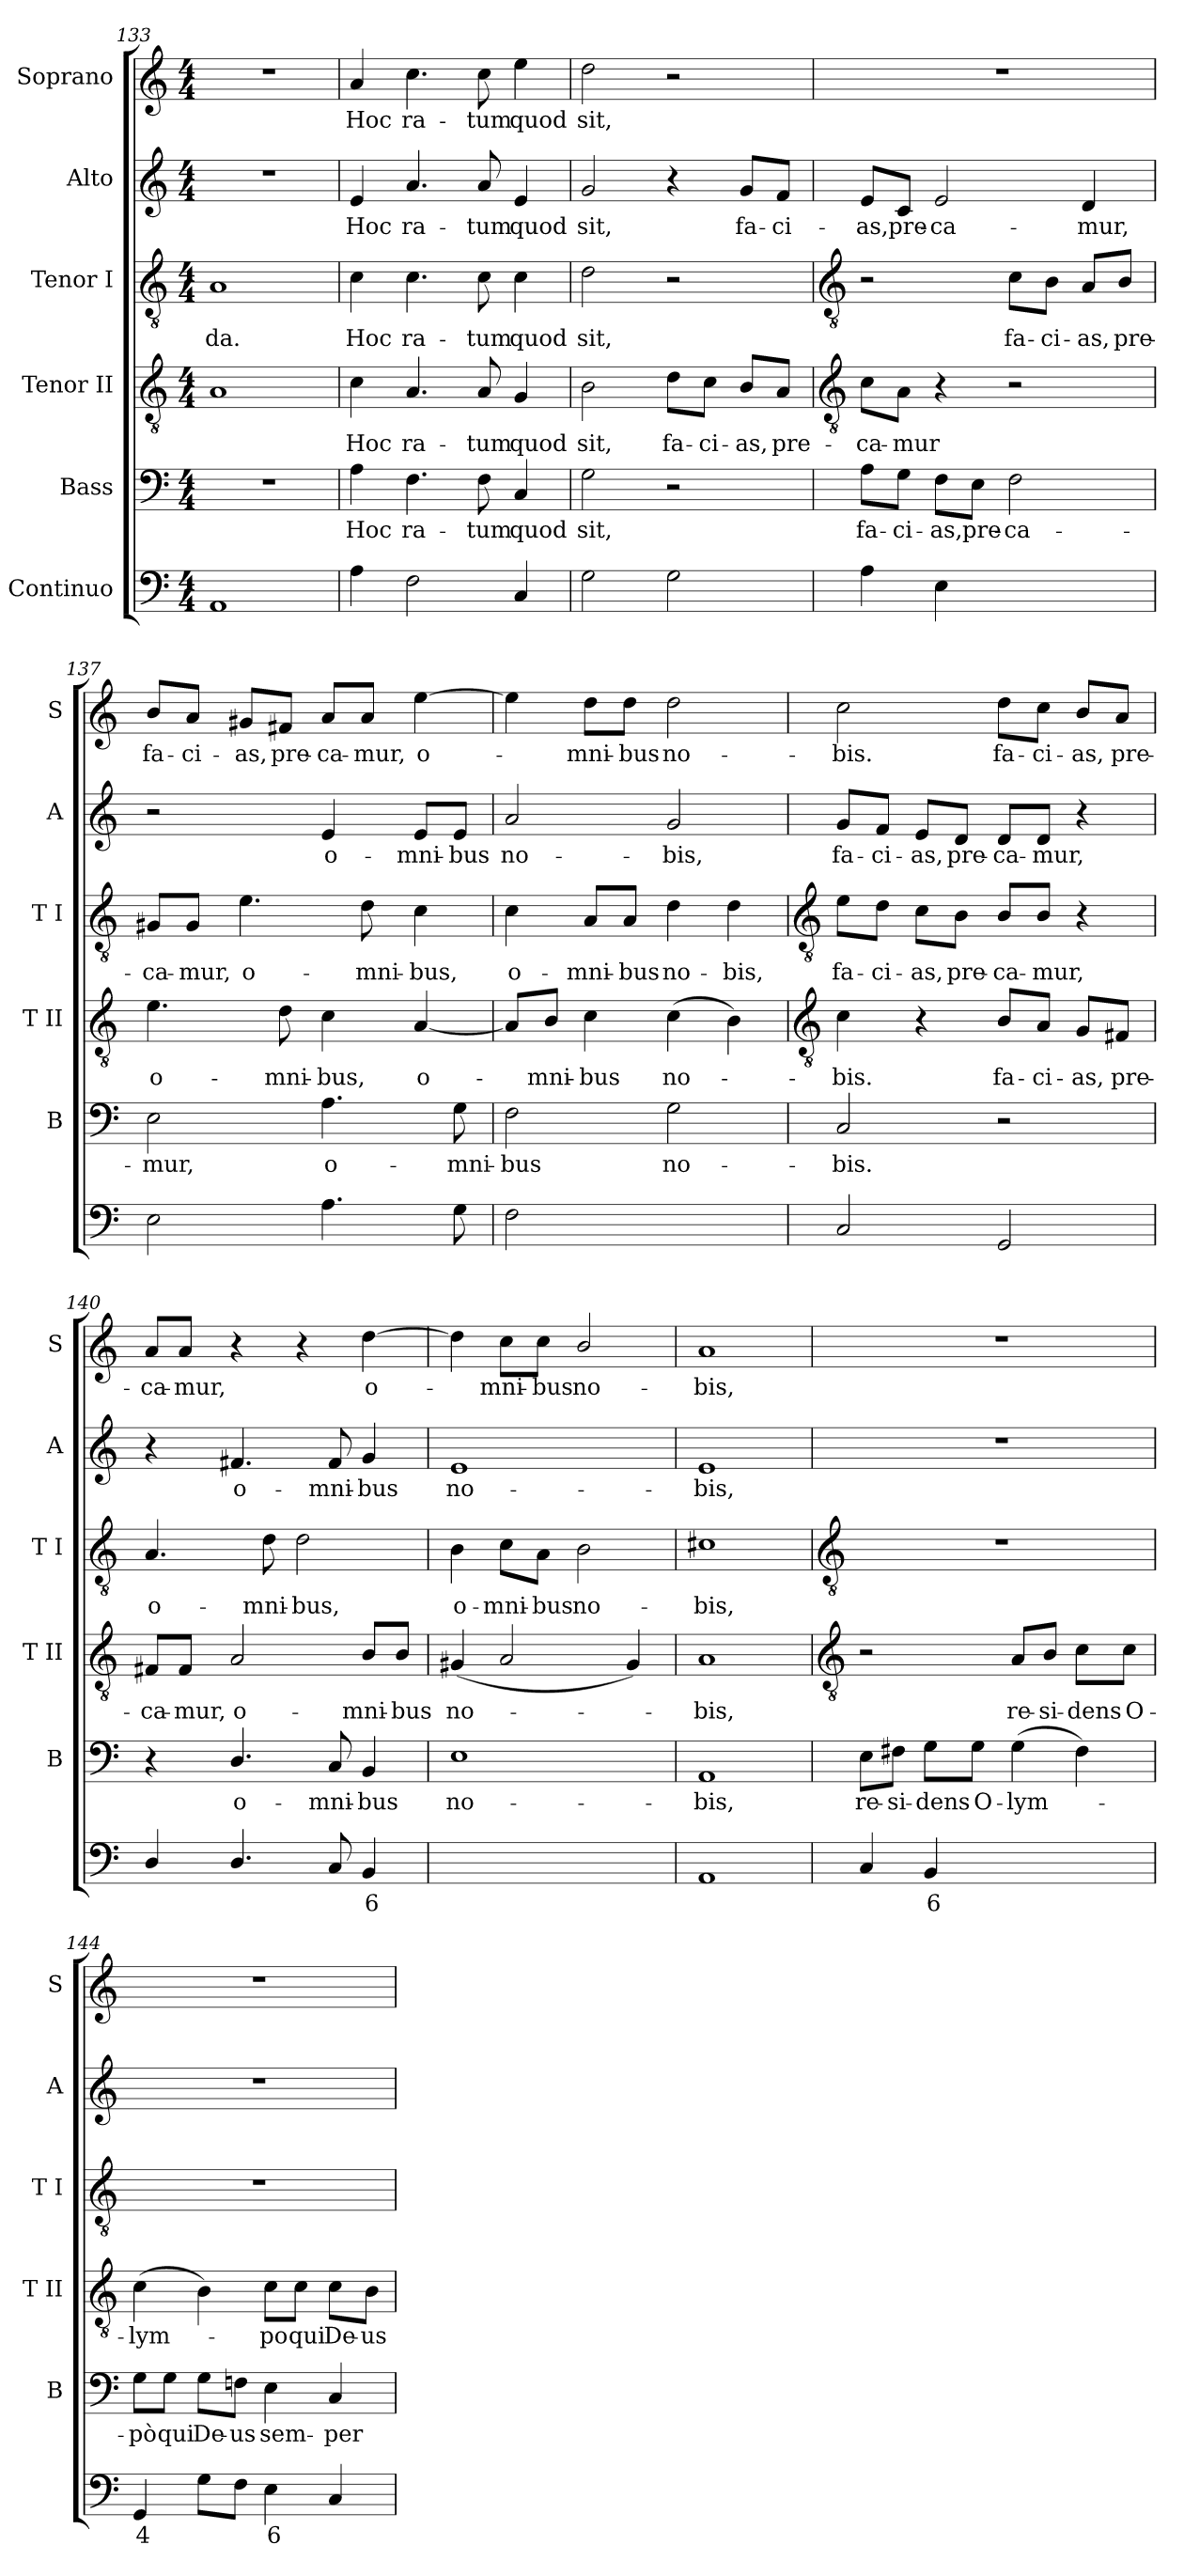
**kern	**text	**text	**kern	**text	**kern	**text	**kern	**text	**kern	**text	**kern	**text
*part6	*part6	*part6	*part5	*part5	*part4	*part4	*part3	*part3	*part2	*part2	*part1	*part1
*staff6	*staff6	*staff6	*staff5	*staff5	*staff4	*staff4	*staff3	*staff3	*staff2	*staff2	*staff1	*staff1
*I"Continuo	*	*	*I"Bass	*	*I"Tenor II	*	*I"Tenor I	*	*I"Alto	*	*I"Soprano	*
*	*	*	*I'B	*	*I'T II	*	*I'T I	*	*I'A	*	*I'S	*
*clefF4	*	*	*clefF4	*	*clefGv2	*	*clefGv2	*	*clefG2	*	*clefG2	*
*k[]	*	*	*k[]	*	*k[]	*	*k[]	*	*k[]	*	*k[]	*
*C:	*	*	*C:	*	*C:	*	*C:	*	*C:	*	*C:	*
*M4/4	*	*	*M4/4	*	*M4/4	*	*M4/4	*	*M4/4	*	*M4/4	*
=133	=133	=133	=133	=133	=133	=133	=133	=133	=133	=133	=133	=133
!	!	!	!	!	!	!	!	!LO:LY:b	!	!	!	!
1AA	.	.	1r	.	1A	.	1A	-da.	1r	.	1r	.
=134	=134	=134	=134	=134	=134	=134	=134	=134	=134	=134	=134	=134
!	!	!	!	!LO:LY:b	!	!LO:LY:b	!	!LO:LY:b	!	!LO:LY:b	!	!LO:LY:b
4A	.	.	4A	Hoc	4c	Hoc	4c	Hoc	4e	Hoc	4a	Hoc
!	!	!	!	!LO:LY:b	!	!LO:LY:b	!	!LO:LY:b	!	!LO:LY:b	!	!LO:LY:b
2F	.	.	4.F	ra-	4.A	ra-	4.c	ra-	4.a	ra-	4.cc	ra-
!	!	!	!	!LO:LY:b	!	!LO:LY:b	!	!LO:LY:b	!	!LO:LY:b	!	!LO:LY:b
.	.	.	8F	-tum	8A	-tum	8c	-tum	8a	-tum	8cc	-tum
!	!	!	!	!LO:LY:b	!	!LO:LY:b	!	!LO:LY:b	!	!LO:LY:b	!	!LO:LY:b
4C	.	.	4C	quod	4G	quod	4c	quod	4e	quod	4ee	quod
=135	=135	=135	=135	=135	=135	=135	=135	=135	=135	=135	=135	=135
!	!	!	!	!LO:LY:b	!	!LO:LY:b	!	!LO:LY:b	!	!LO:LY:b	!	!LO:LY:b
2G	.	.	2G	sit,	2B	sit,	2d	sit,	2g	sit,	2dd	sit,
!	!	!	!	!	!	!LO:LY:b	!	!	!	!	!	!
2G	.	.	2r	.	8d\L	fa-	2r	.	4r	.	2r	.
!	!	!	!	!	!	!LO:LY:b	!	!	!	!	!	!
.	.	.	.	.	8c\J	-ci-	.	.	.	.	.	.
!	!	!	!	!	!	!LO:LY:b	!	!	!	!LO:LY:b	!	!
.	.	.	.	.	8B/L	-as,	.	.	8g/L	fa-	.	.
!	!	!	!	!	!	!LO:LY:b	!	!	!	!LO:LY:b	!	!
.	.	.	.	.	8A/J	pre-	.	.	8f/J	-ci-	.	.
!!LO:LB:g=z
=136	=136	=136	=136	=136	=136	=136	=136	=136	=136	=136	=136	=136
*	*	*	*	*	*clefGv2	*	*clefGv2	*	*	*	*	*
!	!	!	!	!LO:LY:b	!	!LO:LY:b	!	!	!	!LO:LY:b	!	!
4A	.	.	8A\L	fa-	8c\L	-ca-	2r	.	8e/L	-as,	1r	.
!	!	!	!	!LO:LY:b	!	!LO:LY:b	!	!	!	!LO:LY:b	!	!
.	.	.	8G\J	-ci-	8A\J	-mur	.	.	8c/J	pre-	.	.
!	!	!	!	!LO:LY:b	!	!	!	!	!	!LO:LY:b	!	!
4E	.	.	8F\L	-as,	4r	.	.	.	2e	-ca-	.	.
!	!	!	!	!LO:LY:b	!	!	!	!	!	!	!	!
.	.	.	8E\J	pre-	.	.	.	.	.	.	.	.
!	!LO:LY:b	!	!	!LO:LY:b	!	!	!	!LO:LY:b	!	!	!	!
[4Fyy	7	.	2F	-ca-	2r	.	8c\L	fa-	.	.	.	.
!	!	!	!	!	!	!	!	!LO:LY:b	!	!	!	!
.	.	.	.	.	.	.	8B\J	-ci-	.	.	.	.
!	!LO:LY:b	!	!	!	!	!	!	!LO:LY:b	!	!LO:LY:b	!	!
4Fyy]	6	.	.	.	.	.	8A/L	-as,	4d	-mur,	.	.
!	!	!	!	!	!	!	!	!LO:LY:b	!	!	!	!
.	.	.	.	.	.	.	8B/J	pre-	.	.	.	.
=137	=137	=137	=137	=137	=137	=137	=137	=137	=137	=137	=137	=137
!	!	!	!	!LO:LY:b	!	!LO:LY:b	!	!LO:LY:b	!	!	!	!LO:LY:b
2E	.	.	2E	-mur,	4.e	o-	8G#X/L	-ca-	2r	.	8b/L	fa-
!	!	!	!	!	!	!	!	!LO:LY:b	!	!	!	!LO:LY:b
.	.	.	.	.	.	.	8G#/J	-mur,	.	.	8a/J	-ci-
!	!	!	!	!	!	!	!	!LO:LY:b	!	!	!	!LO:LY:b
.	.	.	.	.	.	.	4.e	o-	.	.	8g#X/L	-as,
!	!	!	!	!	!	!LO:LY:b	!	!	!	!	!	!LO:LY:b
.	.	.	.	.	8d	-mni-	.	.	.	.	8f#X/J	pre-
!	!	!	!	!LO:LY:b	!	!LO:LY:b	!	!	!	!LO:LY:b	!	!LO:LY:b
4.A	.	.	4.A	o-	4c	-bus,	.	.	4e	o-	8a/L	-ca-
!	!	!	!	!	!	!	!	!LO:LY:b	!	!	!	!LO:LY:b
.	.	.	.	.	.	.	8d	-mni-	.	.	8a/J	-mur,
!	!	!	!	!	!	!LO:LY:b	!	!LO:LY:b	!	!LO:LY:b	!	!LO:LY:b
.	.	.	.	.	[4A	o-	4c	-bus,	8e/L	-mni-	[4ee	o-
!	!	!	!	!LO:LY:b	!	!	!	!	!	!LO:LY:b	!	!
8G	.	.	8G	-mni-	.	.	.	.	8e/J	-bus	.	.
=138	=138	=138	=138	=138	=138	=138	=138	=138	=138	=138	=138	=138
!	!	!	!	!LO:LY:b	!	!	!	!LO:LY:b	!	!LO:LY:b	!	!
2F	.	.	2F	-bus	8A/L]	.	4c	o-	2a	no-	4ee]	.
!	!	!	!	!	!	!LO:LY:b	!	!	!	!	!	!
.	.	.	.	.	8B/J	mni-	.	.	.	.	.	.
!	!	!	!	!	!	!LO:LY:b	!	!LO:LY:b	!	!	!	!LO:LY:b
.	.	.	.	.	4c	-bus	8A/L	-mni-	.	.	8dd\L	mni-
!	!	!	!	!	!	!	!	!LO:LY:b	!	!	!	!LO:LY:b
.	.	.	.	.	.	.	8A/J	-bus	.	.	8dd\J	-bus
!	!LO:LY:b	!	!	!LO:LY:b	!	!LO:LY:b	!	!LO:LY:b	!	!LO:LY:b	!	!LO:LY:b
[4Gyy	4	.	2G	no-	(>4c	no-	4d	no-	2g	-bis,	2dd	no-
!	!LO:LY:b	!	!	!	!	!	!	!LO:LY:b	!	!	!	!
4Gyy]	3	.	.	.	4B)	.	4d	-bis,	.	.	.	.
!!LO:LB:g=z
=139	=139	=139	=139	=139	=139	=139	=139	=139	=139	=139	=139	=139
*	*	*	*	*	*clefGv2	*	*clefGv2	*	*	*	*	*
!	!	!	!	!LO:LY:b	!	!LO:LY:b	!	!LO:LY:b	!	!LO:LY:b	!	!LO:LY:b
2C	.	.	2C	-bis.	4c	bis.	8e\L	fa-	8g/L	fa-	2cc	-bis.
!	!	!	!	!	!	!	!	!LO:LY:b	!	!LO:LY:b	!	!
.	.	.	.	.	.	.	8d\J	-ci-	8f/J	-ci-	.	.
!	!	!	!	!	!	!	!	!LO:LY:b	!	!LO:LY:b	!	!
.	.	.	.	.	4r	.	8c\L	-as,	8e/L	-as,	.	.
!	!	!	!	!	!	!	!	!LO:LY:b	!	!LO:LY:b	!	!
.	.	.	.	.	.	.	8B\J	pre-	8d/J	pre-	.	.
!	!	!	!	!	!	!LO:LY:b	!	!LO:LY:b	!	!LO:LY:b	!	!LO:LY:b
2GG	.	.	2r	.	8B/L	fa-	8B/L	-ca-	8d/L	-ca-	8dd\L	fa-
!	!	!	!	!	!	!LO:LY:b	!	!LO:LY:b	!	!LO:LY:b	!	!LO:LY:b
.	.	.	.	.	8A/J	-ci-	8B/J	-mur,	8d/J	-mur,	8cc\J	-ci-
!	!	!	!	!	!	!LO:LY:b	!	!	!	!	!	!LO:LY:b
.	.	.	.	.	8G/L	-as,	4r	.	4r	.	8b/L	-as,
!	!	!	!	!	!	!LO:LY:b	!	!	!	!	!	!LO:LY:b
.	.	.	.	.	8F#X/J	pre-	.	.	.	.	8a/J	pre-
=140	=140	=140	=140	=140	=140	=140	=140	=140	=140	=140	=140	=140
!	!	!	!	!	!	!LO:LY:b	!	!LO:LY:b	!	!	!	!LO:LY:b
4D/	.	.	4r	.	8F#X/L	-ca-	4.A	o-	4r	.	8a/L	-ca-
!	!	!	!	!	!	!LO:LY:b	!	!	!	!	!	!LO:LY:b
.	.	.	.	.	8F#/J	-mur,	.	.	.	.	8a/J	-mur,
!	!	!	!	!LO:LY:b	!	!LO:LY:b	!	!	!	!LO:LY:b	!	!
4.D/	.	.	4.D/	o-	2A	o-	.	.	4.f#X	o-	4r	.
!	!	!	!	!	!	!	!	!LO:LY:b	!	!	!	!
.	.	.	.	.	.	.	8d	-mni-	.	.	.	.
!	!	!	!	!	!	!	!	!LO:LY:b	!	!	!	!
.	.	.	.	.	.	.	2d	-bus,	.	.	4r	.
!	!	!	!	!LO:LY:b	!	!	!	!	!	!LO:LY:b	!	!
8C	.	.	8C	-mni-	.	.	.	.	8f#	-mni-	.	.
!	!LO:LY:b	!	!	!LO:LY:b	!	!LO:LY:b	!	!	!	!LO:LY:b	!	!LO:LY:b
4BB	6	.	4BB	-bus	8B/L	-mni-	.	.	4g	-bus	[4dd	o-
!	!	!	!	!	!	!LO:LY:b	!	!	!	!	!	!
.	.	.	.	.	8B/J	-bus	.	.	.	.	.	.
=141	=141	=141	=141	=141	=141	=141	=141	=141	=141	=141	=141	=141
!	!LO:LY:b	!	!	!LO:LY:b	!	!LO:LY:b	!	!LO:LY:b	!	!LO:LY:b	!	!
[4Eyy	7	.	1E	no-	(<4G#X	no-	4B	o-	1e	no-	4dd]	.
!	!LO:LY:b	!LO:LY:b	!	!	!	!	!	!LO:LY:b	!	!	!	!LO:LY:b
4Eyy_	6	4	.	.	2A	.	8c\L	-mni-	.	.	8cc\L	mni-
!	!	!	!	!	!	!	!	!LO:LY:b	!	!	!	!LO:LY:b
.	.	.	.	.	.	.	8A\J	-bus	.	.	8cc\J	-bus
!	!	!LO:LY:b	!	!	!	!	!	!LO:LY:b	!	!	!	!LO:LY:b
4Eyy_	.	4	.	.	.	.	2B	no-	.	.	2b/	no-
4Eyy]	.	.	.	.	4G#)	.	.	.	.	.	.	.
=142	=142	=142	=142	=142	=142	=142	=142	=142	=142	=142	=142	=142
!	!	!	!	!LO:LY:b	!	!LO:LY:b	!	!LO:LY:b	!	!LO:LY:b	!	!LO:LY:b
1AA	.	.	1AA	-bis,	1A	bis,	1c#X	-bis,	1e	-bis,	1a	-bis,
!!LO:LB:g=z
=143	=143	=143	=143	=143	=143	=143	=143	=143	=143	=143	=143	=143
*	*	*	*	*	*clefGv2	*	*clefGv2	*	*	*	*	*
!	!	!	!	!LO:LY:b	!	!	!	!	!	!	!	!
4C	.	.	8E\L	re-	2r	.	1r	.	1r	.	1r	.
!	!	!	!	!LO:LY:b	!	!	!	!	!	!	!	!
.	.	.	8F#X\J	-si-	.	.	.	.	.	.	.	.
!	!LO:LY:b	!	!	!LO:LY:b	!	!	!	!	!	!	!	!
4BB	6	.	8G\L	-dens	.	.	.	.	.	.	.	.
!	!	!	!	!LO:LY:b	!	!	!	!	!	!	!	!
.	.	.	8G\J	O-	.	.	.	.	.	.	.	.
!	!LO:LY:b	!	!	!LO:LY:b	!	!LO:LY:b	!	!	!	!	!	!
[4AAyy	7	.	(>4G	-lym-	8A/L	re-	.	.	.	.	.	.
!	!	!	!	!	!	!LO:LY:b	!	!	!	!	!	!
.	.	.	.	.	8B/J	-si-	.	.	.	.	.	.
!	!LO:LY:b	!	!	!	!	!LO:LY:b	!	!	!	!	!	!
4AAyy]	6	.	4F#)	.	8c\L	-dens	.	.	.	.	.	.
!	!	!	!	!	!	!LO:LY:b	!	!	!	!	!	!
.	.	.	.	.	8c\J	O-	.	.	.	.	.	.
=144	=144	=144	=144	=144	=144	=144	=144	=144	=144	=144	=144	=144
!	!LO:LY:b	!	!	!LO:LY:b	!	!LO:LY:b	!	!	!	!	!	!
4GG	4	.	8G\L	pò	(>4c	-lym-	1r	.	1r	.	1r	.
!	!	!	!	!LO:LY:b	!	!	!	!	!	!	!	!
.	.	.	8G\J	qui	.	.	.	.	.	.	.	.
!	!	!	!	!LO:LY:b	!	!	!	!	!	!	!	!
8GL	.	.	8G\L	De-	4B)	.	.	.	.	.	.	.
!	!	!	!	!LO:LY:b	!	!	!	!	!	!	!	!
8FJ	.	.	8Fn\J	-us	.	.	.	.	.	.	.	.
!	!LO:LY:b	!	!	!LO:LY:b	!	!LO:LY:b	!	!	!	!	!	!
4E	6	.	4E	sem-	8c\L	po	.	.	.	.	.	.
!	!	!	!	!	!	!LO:LY:b	!	!	!	!	!	!
.	.	.	.	.	8c\J	qui	.	.	.	.	.	.
!	!	!	!	!LO:LY:b	!	!LO:LY:b	!	!	!	!	!	!
4C	.	.	4C	-per	8c\L	De-	.	.	.	.	.	.
!	!	!	!	!	!	!LO:LY:b	!	!	!	!	!	!
.	.	.	.	.	8B\J	-us	.	.	.	.	.	.
=	=	=	=	=	=	=	=	=	=	=	=	=
*-	*-	*-	*-	*-	*-	*-	*-	*-	*-	*-	*-	*-
